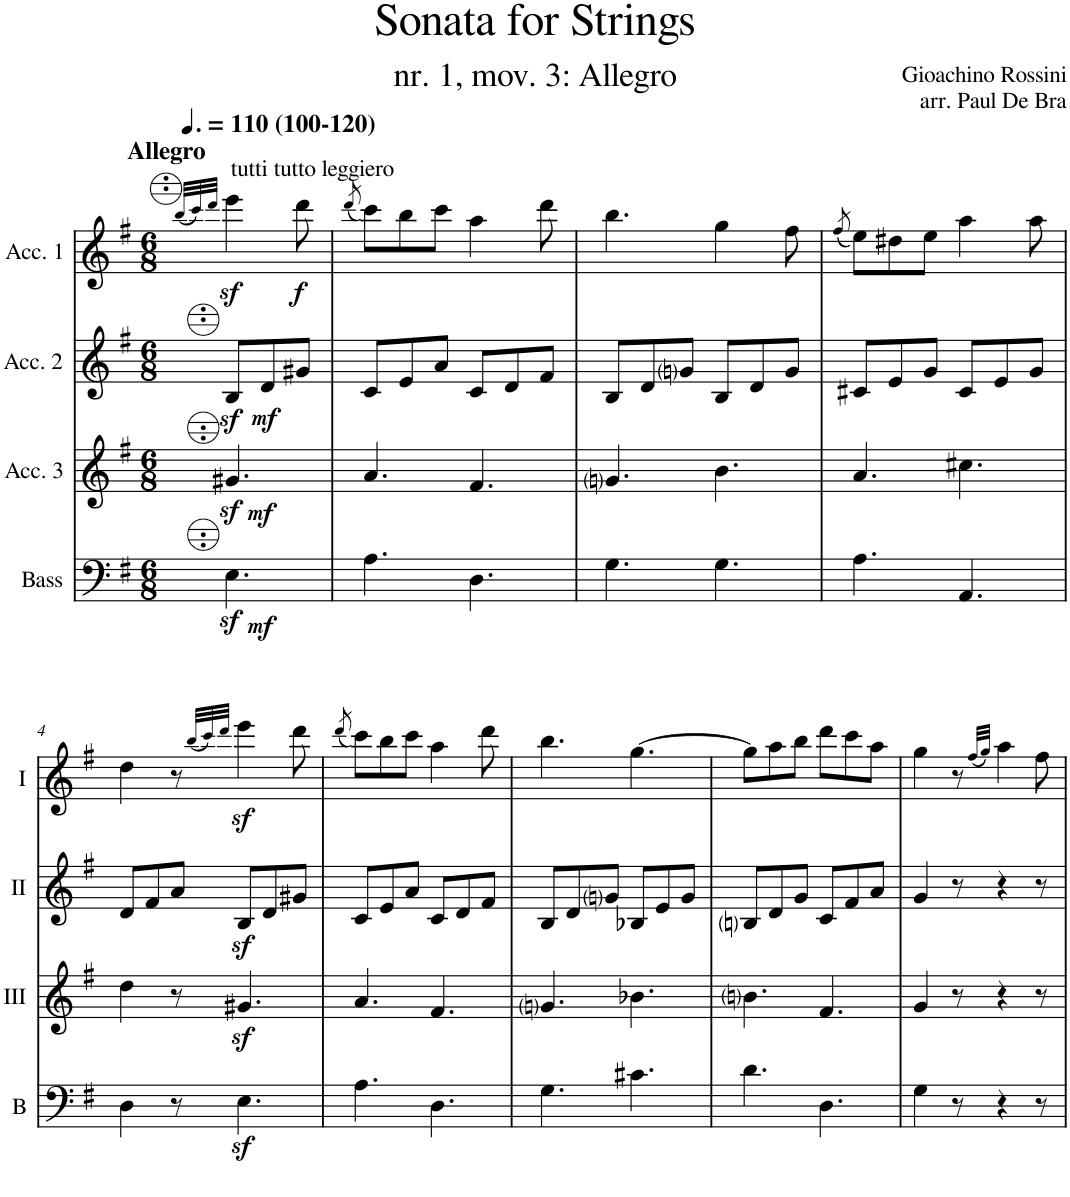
**kern	**dynam	**kern	**dynam	**kern	**dynam	**kern	**dynam
*part4	*part4	*part3	*part3	*part2	*part2	*part1	*part1
*staff4	*staff4	*staff3	*staff3	*staff2	*staff2	*staff1	*staff1
*I"Bass	*	*I"Acc. 3	*	*I"Acc. 2	*	*I"Acc. 1	*
*I'B	*	*	*	*	*	*	*
*clefF4	*	*clefG2	*	*clefG2	*	*clefG2	*
*Trd7c12	*	*Trd7c12	*	*	*	*	*
*k[f#]	*	*k[f#]	*	*k[f#]	*	*k[f#]	*
*M6/8	*	*M6/8	*	*M6/8	*	*M6/8	*
*MM165	*	*MM165	*	*MM165	*	*MM165	*
=	=	=	=	=	=	=	=
.	.	.	.	.	.	(32qbb/LLL	.
.	.	.	.	.	.	32qccc/)	.
.	.	.	.	.	.	32qddd/JJJ	.
!	!	!	!	!	!	!LO:TX:a:B:t=Allegro	!
!	!	!	!	!	!	!LO:TX:a:B:t=(100-120)	!
!	!	!	!	!	!	!LO:TX:a:t=tutti tutto leggiero	!
!	!LO:DY:b	!	!LO:DY:b	!	!	!	!
4.Ez<\	mf	4.g#Xz</	mf	8Bz</L	.	4eeez<\	.
!	!	!	!	!	!LO:DY:b	!	!
.	.	.	.	8d/	mf	.	.
!	!	!	!	!	!	!	!LO:DY:b
.	.	.	.	8g#X/J	.	8ddd\	f
=1	=1	=1	=1	=1	=1	=1	=1
.	.	.	.	.	.	(8qddd/	.
4.A\	.	4.a/	.	8c/L	.	8ccc\L)	.
.	.	.	.	8e/	.	8bb\	.
.	.	.	.	8a/J	.	8ccc\J	.
4.D\	.	4.f#/	.	8c/L	.	4aa\	.
.	.	.	.	8d/	.	.	.
.	.	.	.	8f#/J	.	8ddd\	.
=2	=2	=2	=2	=2	=2	=2	=2
4.G\	.	4.gni/	.	8B/L	.	4.bb\	.
.	.	.	.	8d/	.	.	.
.	.	.	.	8gni/J	.	.	.
4.G\	.	4.b\	.	8B/L	.	4gg\	.
.	.	.	.	8d/	.	.	.
.	.	.	.	8g/J	.	8ff#\	.
=3	=3	=3	=3	=3	=3	=3	=3
.	.	.	.	.	.	(8qff#/	.
4.A\	.	4.a/	.	8c#X/L	.	8ee\L)	.
.	.	.	.	8e/	.	8dd#X\	.
.	.	.	.	8g/J	.	8ee\J	.
4.AA/	.	4.cc#X\	.	8c#/L	.	4aa\	.
.	.	.	.	8e/	.	.	.
.	.	.	.	8g/J	.	8aa\	.
!!LO:LB:g=z
=4	=4	=4	=4	=4	=4	=4	=4
4D\	.	4dd\	.	8d/L	.	4dd\	.
.	.	.	.	8f#/	.	.	.
8r	.	8r	.	8a/J	.	8r	.
.	.	.	.	.	.	(32qbb/LLL	.
.	.	.	.	.	.	32qccc/)	.
.	.	.	.	.	.	32qddd/JJJ	.
4.Ez<\	.	4.g#Xz</	.	8Bz</L	.	4eeez<\	.
.	.	.	.	8d/	.	.	.
.	.	.	.	8g#X/J	.	8ddd\	.
=5	=5	=5	=5	=5	=5	=5	=5
.	.	.	.	.	.	(8qddd/	.
4.A\	.	4.a/	.	8c/L	.	8ccc\L)	.
.	.	.	.	8e/	.	8bb\	.
.	.	.	.	8a/J	.	8ccc\J	.
4.D\	.	4.f#/	.	8c/L	.	4aa\	.
.	.	.	.	8d/	.	.	.
.	.	.	.	8f#/J	.	8ddd\	.
=6	=6	=6	=6	=6	=6	=6	=6
4.G\	.	4.gni/	.	8B/L	.	4.bb\	.
.	.	.	.	8d/	.	.	.
.	.	.	.	8gni/J	.	.	.
4.c#X\	.	4.b-X\	.	8B-X/L	.	[4.gg\	.
.	.	.	.	8e/	.	.	.
.	.	.	.	8g/J	.	.	.
=7	=7	=7	=7	=7	=7	=7	=7
4.d\	.	4.bni\	.	8Bni/L	.	8gg\L]	.
.	.	.	.	8d/	.	8aa\	.
.	.	.	.	8g/J	.	8bb\J	.
4.D\	.	4.f#/	.	8c/L	.	8ddd\L	.
.	.	.	.	8f#/	.	8ccc\	.
.	.	.	.	8a/J	.	8aa\J	.
=8	=8	=8	=8	=8	=8	=8	=8
4G\	.	4g/	.	4g/	.	4gg\	.
8r	.	8r	.	8r	.	8r	.
.	.	.	.	.	.	(32qff#/LLL	.
.	.	.	.	.	.	32qgg/JJJ)	.
4r	.	4r	.	4r	.	4aa\	.
8r	.	8r	.	8r	.	8ff#\	.
=	=	=	=	=	=	=	=
*-	*-	*-	*-	*-	*-	*-	*-
